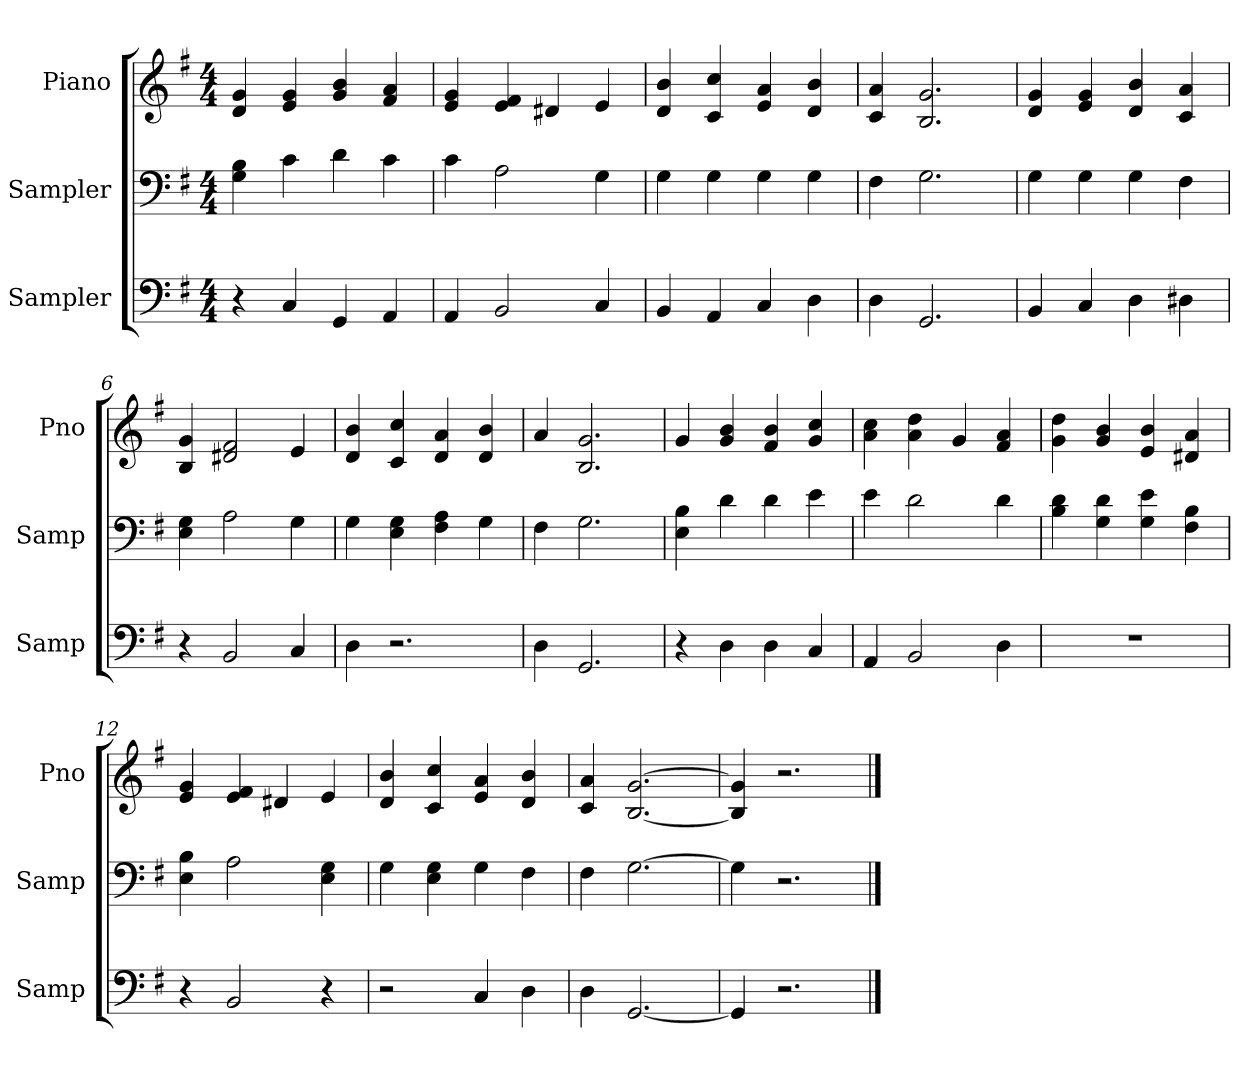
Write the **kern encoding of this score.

**kern	**kern	**kern
*part3	*part2	*part1
*staff3	*staff2	*staff1
*I"Sampler	*I"Sampler	*I"Piano
*I'Samp	*I'Samp	*I'Pno
*clefF4	*clefF4	*clefG2
*k[f#]	*k[f#]	*k[f#]
*G:	*G:	*G:
*M4/4	*M4/4	*M4/4
=1	=1	=1
4r	4G 4B	4d 4g
4C	4c	4e 4g
4GG	4d	4g 4b
4AA	4c	4f# 4a
=2	=2	=2
4AA	4c	4e 4g
2BB	2A	4e 4f#
.	.	4d#X
4C	4G	4e
=3	=3	=3
4BB	4G	4d 4b
4AA	4G	4c 4cc
4C	4G	4e 4a
4D	4G	4d 4b
=4	=4	=4
4D	4F#	4c 4a
2.GG	2.G	2.B 2.g
=5	=5	=5
4BB	4G	4d 4g
4C	4G	4e 4g
4D	4G	4d 4b
4D#X	4F#	4c 4a
=6	=6	=6
4r	4E 4G	4B 4g
2BB	2A	2d#X 2f#
4C	4G	4e
=7	=7	=7
4D	4G	4d 4b
2.r	4E 4G	4c 4cc
.	4F# 4A	4d 4a
.	4G	4d 4b
=8	=8	=8
4D	4F#	4a
2.GG	2.G	2.B 2.g
=9	=9	=9
4r	4E 4B	4g
4D	4d	4g 4b
4D	4d	4f# 4b
4C	4e	4g 4cc
=10	=10	=10
4AA	4e	4a 4cc
2BB	2d	4a 4dd
.	.	4g
4D	4d	4f# 4a
=11	=11	=11
1r	4B 4d	4g 4dd
.	4G 4d	4g 4b
.	4G 4e	4e 4b
.	4F# 4B	4d#X 4a
=12	=12	=12
4r	4E 4B	4e 4g
2BB	2A	4e 4f#
.	.	4d#X
4r	4E 4G	4e
=13	=13	=13
2r	4G	4d 4b
.	4E 4G	4c 4cc
4C	4G	4e 4a
4D	4F#	4d 4b
=14	=14	=14
4D	4F#	4c 4a
[2.GG	[2.G	[2.B [2.g
=15	=15	=15
4GG]	4G]	4B] 4g]
2.r	2.r	2.r
==	==	==
*-	*-	*-
